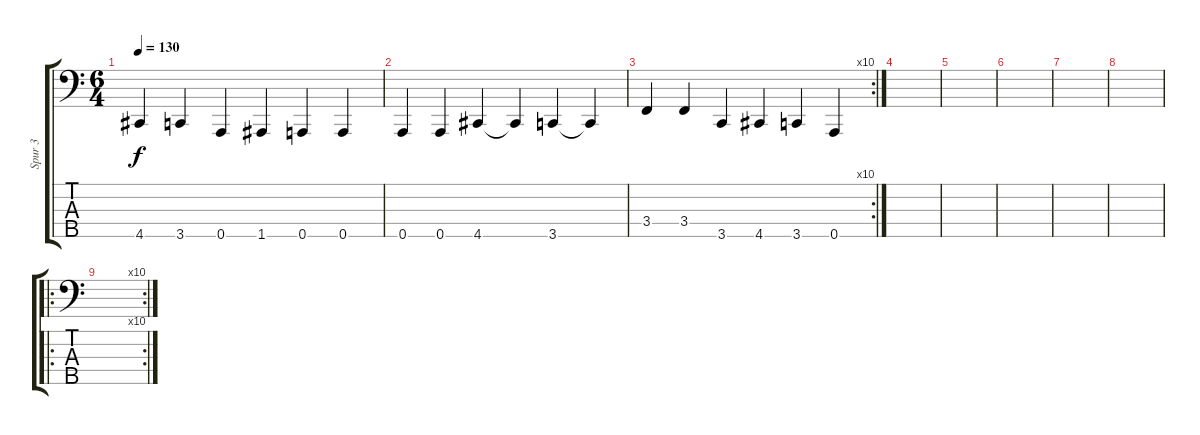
\track ("Spur 3" "Spur 3") {instrument electricbassfinger}
\staff {score tabs}
\tuning (F2 C2 G1 D1 A0) {hide}
\ts (6 4)
\tempo 130
\clef f4
\ks c
4.5.4{dy f} 3.5.4 0.5.4 1.5.4 0.5.4 0.5.4 |
0.5.4 0.5.4 4.5.4 4.5{t}.4 3.5.4 3.5{t}.4 |
\rc 10
3.4.4 3.4.4 3.5.4 4.5.4 3.5.4 0.5.4 |
|
|
|
|
|
\ro
\rc 10
